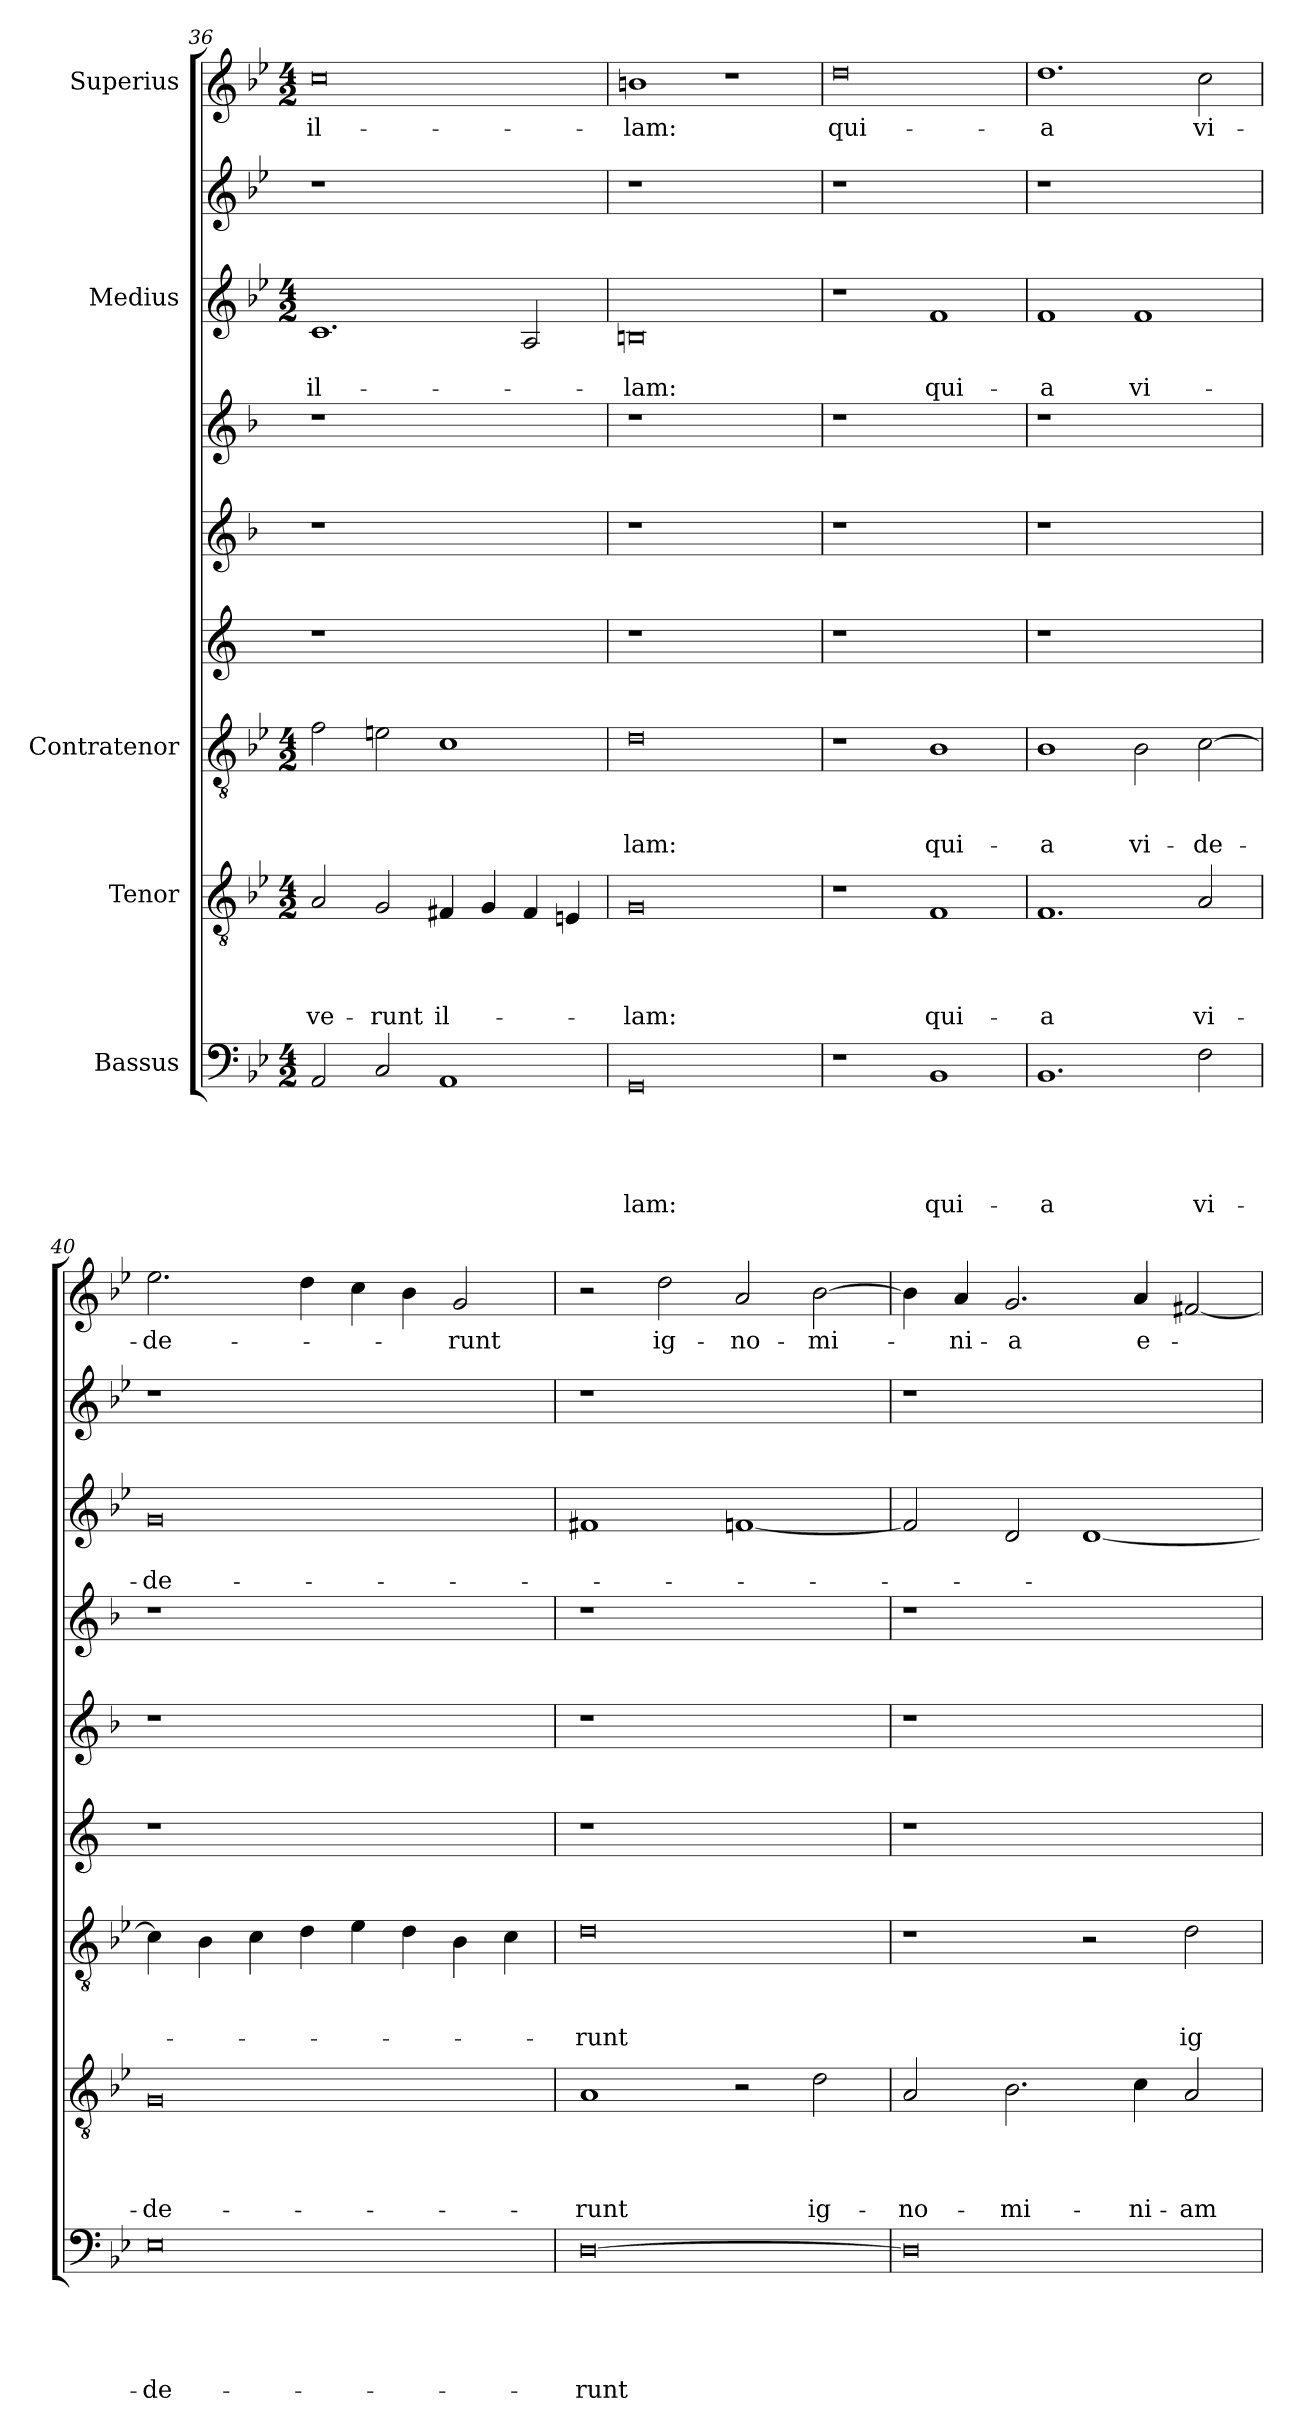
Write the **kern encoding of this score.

**kern	**text	**text	**text	**text	**text	**kern	**text	**text	**text	**text	**kern	**text	**text	**text	**kern	**kern	**kern	**kern	**text	**text	**kern	**kern	**text
*part9	*part9	*part9	*part9	*part9	*part9	*part8	*part8	*part8	*part8	*part8	*part7	*part7	*part7	*part7	*part6	*part5	*part4	*part3	*part3	*part3	*part2	*part1	*part1
*staff9	*staff9	*staff9	*staff9	*staff9	*staff9	*staff8	*staff8	*staff8	*staff8	*staff8	*staff7	*staff7	*staff7	*staff7	*staff6	*staff5	*staff4	*staff3	*staff3	*staff3	*staff2	*staff1	*staff1
*I"Bassus	*	*	*	*	*	*I"Tenor	*	*	*	*	*I"Contratenor	*	*	*	*	*	*	*I"Medius	*	*	*	*I"Superius	*
!!LO:PB:g=z
*clefF4	*	*	*	*	*	*clefGv2	*	*	*	*	*clefGv2	*	*	*	*clefG2	*clefG2	*clefG2	*clefG2	*	*	*clefG2	*clefG2	*
*	*	*	*	*	*	*	*	*	*	*	*	*	*	*	*ITrd1c2	*ITrd-3c-5	*ITrd-3c-5	*	*	*	*	*	*
*k[b-e-]	*	*	*	*	*	*k[b-e-]	*	*	*	*	*k[b-e-]	*	*	*	*k[b-e-]	*k[b-e-]	*k[b-e-]	*k[b-e-]	*	*	*k[b-e-]	*k[b-e-]	*
*B-:	*	*	*	*	*	*B-:	*	*	*	*	*B-:	*	*	*	*B-:	*B-:	*B-:	*B-:	*	*	*B-:	*B-:	*
*M4/2	*	*	*	*	*	*M4/2	*	*	*	*	*M4/2	*	*	*	*	*	*	*M4/2	*	*	*	*M4/2	*
=36	=36	=36	=36	=36	=36	=36	=36	=36	=36	=36	=36	=36	=36	=36	=36	=36	=36	=36	=36	=36	=36	=36	=36
!	!	!	!	!	!	!	!	!	!	!LO:LY:b	!	!	!	!	!	!	!	!	!	!LO:LY:b	!	!	!LO:LY:b
2AA/	.	.	.	.	.	2A/	.	.	.	-ve-	2f\	.	.	.	1r	1r	1r	1.c	.	il-	1r	0cc	il-
!	!	!	!	!	!	!	!	!	!	!LO:LY:b	!	!	!	!	!	!	!	!	!	!	!	!	!
2C/	.	.	.	.	.	2G/	.	.	.	-runt	2en\	.	.	.	.	.	.	.	.	.	.	.	.
!	!	!	!	!	!	!	!	!	!	!LO:LY:b	!	!	!	!	!	!	!	!	!	!	!	!	!
1AA	.	.	.	.	.	4F#X/	.	.	.	il-	1c	.	.	.	1ryy	1ryy	1ryy	.	.	.	1ryy	.	.
.	.	.	.	.	.	4G/	.	.	.	.	.	.	.	.	.	.	.	.	.	.	.	.	.
.	.	.	.	.	.	4F#/	.	.	.	.	.	.	.	.	.	.	.	2A/	.	.	.	.	.
.	.	.	.	.	.	4En/	.	.	.	.	.	.	.	.	.	.	.	.	.	.	.	.	.
=37	=37	=37	=37	=37	=37	=37	=37	=37	=37	=37	=37	=37	=37	=37	=37	=37	=37	=37	=37	=37	=37	=37	=37
!	!	!	!	!	!LO:LY:b	!	!	!	!	!LO:LY:b	!	!	!	!LO:LY:b	!	!	!	!	!	!LO:LY:b	!	!	!LO:LY:b
0GG	.	.	.	.	-lam:	0G	.	.	.	-lam:	0d	.	.	-lam:	1r	1r	1r	0Bn	.	-lam:	1r	1bn	-lam:
.	.	.	.	.	.	.	.	.	.	.	.	.	.	.	1ryy	1ryy	1ryy	.	.	.	1ryy	1r	.
=38	=38	=38	=38	=38	=38	=38	=38	=38	=38	=38	=38	=38	=38	=38	=38	=38	=38	=38	=38	=38	=38	=38	=38
!	!	!	!	!	!	!	!	!	!	!	!	!	!	!	!	!	!	!	!	!	!	!	!LO:LY:b
1r	.	.	.	.	.	1r	.	.	.	.	1r	.	.	.	1r	1r	1r	1r	.	.	1r	0dd	qui-
!	!	!	!	!	!LO:LY:b	!	!	!	!	!LO:LY:b	!	!	!	!LO:LY:b	!	!	!	!	!	!LO:LY:b	!	!	!
1BB-	.	.	.	.	qui-	1F	.	.	.	qui-	1B-	.	.	qui-	1ryy	1ryy	1ryy	1f	.	qui-	1ryy	.	.
=39	=39	=39	=39	=39	=39	=39	=39	=39	=39	=39	=39	=39	=39	=39	=39	=39	=39	=39	=39	=39	=39	=39	=39
!	!	!	!	!	!LO:LY:b	!	!	!	!	!LO:LY:b	!	!	!	!LO:LY:b	!	!	!	!	!	!LO:LY:b	!	!	!LO:LY:b
1.BB-	.	.	.	.	-a	1.F	.	.	.	-a	1B-	.	.	-a	1r	1r	1r	1f	.	-a	1r	1.dd	-a
!	!	!	!	!	!	!	!	!	!	!	!	!	!	!LO:LY:b	!	!	!	!	!	!LO:LY:b	!	!	!
.	.	.	.	.	.	.	.	.	.	.	2B-\	.	.	vi-	1ryy	1ryy	1ryy	1f	.	vi-	1ryy	.	.
!	!	!	!	!	!LO:LY:b	!	!	!	!	!LO:LY:b	!	!	!	!LO:LY:b	!	!	!	!	!	!	!	!	!LO:LY:b
2F\	.	.	.	.	vi-	2A/	.	.	.	vi-	[>2c\	.	.	-de-	.	.	.	.	.	.	.	2cc\	vi-
=40	=40	=40	=40	=40	=40	=40	=40	=40	=40	=40	=40	=40	=40	=40	=40	=40	=40	=40	=40	=40	=40	=40	=40
!	!	!	!	!	!LO:LY:b	!	!	!	!	!LO:LY:b	!	!	!	!	!	!	!	!	!	!LO:LY:b	!	!	!LO:LY:b
0E-	.	.	.	.	-de-	0G	.	.	.	-de-	4c\]	.	.	.	1r	1r	1r	0g	.	-de-	1r	2.ee-\	-de-
.	.	.	.	.	.	.	.	.	.	.	4B-\	.	.	.	.	.	.	.	.	.	.	.	.
.	.	.	.	.	.	.	.	.	.	.	4c\	.	.	.	.	.	.	.	.	.	.	.	.
.	.	.	.	.	.	.	.	.	.	.	4d\	.	.	.	.	.	.	.	.	.	.	4dd\	.
.	.	.	.	.	.	.	.	.	.	.	4e-\	.	.	.	1ryy	1ryy	1ryy	.	.	.	1ryy	4cc\	.
.	.	.	.	.	.	.	.	.	.	.	4d\	.	.	.	.	.	.	.	.	.	.	4b-\	.
!	!	!	!	!	!	!	!	!	!	!	!	!	!	!	!	!	!	!	!	!	!	!	!LO:LY:b
.	.	.	.	.	.	.	.	.	.	.	4B-\	.	.	.	.	.	.	.	.	.	.	2g/	-runt
.	.	.	.	.	.	.	.	.	.	.	4c\	.	.	.	.	.	.	.	.	.	.	.	.
!!LO:LB:g=z
=41	=41	=41	=41	=41	=41	=41	=41	=41	=41	=41	=41	=41	=41	=41	=41	=41	=41	=41	=41	=41	=41	=41	=41
!	!	!	!	!	!LO:LY:b	!	!	!	!	!LO:LY:b	!	!	!	!LO:LY:b	!	!	!	!	!	!	!	!	!
[>0D	.	.	.	.	-runt	1A	.	.	.	-runt	0d	.	.	-runt	1r	1r	1r	1f#X	.	.	1r	2r	.
!	!	!	!	!	!	!	!	!	!	!	!	!	!	!	!	!	!	!	!	!	!	!	!LO:LY:b
.	.	.	.	.	.	.	.	.	.	.	.	.	.	.	.	.	.	.	.	.	.	2dd\	ig-
!	!	!	!	!	!	!	!	!	!	!	!	!	!	!	!	!	!	!	!	!	!	!	!LO:LY:b
.	.	.	.	.	.	2r	.	.	.	.	.	.	.	.	1ryy	1ryy	1ryy	[<1fn	.	.	1ryy	2a/	-no-
!	!	!	!	!	!	!	!	!	!	!LO:LY:b	!	!	!	!	!	!	!	!	!	!	!	!	!LO:LY:b
.	.	.	.	.	.	2d\	.	.	.	ig-	.	.	.	.	.	.	.	.	.	.	.	[>2b-\	-mi-
=42	=42	=42	=42	=42	=42	=42	=42	=42	=42	=42	=42	=42	=42	=42	=42	=42	=42	=42	=42	=42	=42	=42	=42
!	!	!	!	!	!	!	!	!	!	!LO:LY:b	!	!	!	!	!	!	!	!	!	!	!	!	!
0D]	.	.	.	.	.	2A/	.	.	.	-no-	1r	.	.	.	1r	1r	1r	2f/]	.	.	1r	4b-\]	.
!	!	!	!	!	!	!	!	!	!	!	!	!	!	!	!	!	!	!	!	!	!	!	!LO:LY:b
.	.	.	.	.	.	.	.	.	.	.	.	.	.	.	.	.	.	.	.	.	.	4a/	-ni-
!	!	!	!	!	!	!	!	!	!	!LO:LY:b	!	!	!	!	!	!	!	!	!	!	!	!	!LO:LY:b:rj
.	.	.	.	.	.	2.B-\	.	.	.	-mi-	.	.	.	.	.	.	.	2d/	.	.	.	2.g/	-a
.	.	.	.	.	.	.	.	.	.	.	2r	.	.	.	1ryy	1ryy	1ryy	[<1d	.	.	1ryy	.	.
!	!	!	!	!	!	!	!	!	!	!LO:LY:b	!	!	!	!	!	!	!	!	!	!	!	!	!LO:LY:b:rj
.	.	.	.	.	.	4c\	.	.	.	-ni-	.	.	.	.	.	.	.	.	.	.	.	4a/	e-
!	!	!	!	!	!	!	!	!	!	!LO:LY:b	!	!	!	!LO:LY:b	!	!	!	!	!	!	!	!	!
.	.	.	.	.	.	2A/	.	.	.	-am	2d\	.	.	ig-	.	.	.	.	.	.	.	[<2f#X/	.
=	=	=	=	=	=	=	=	=	=	=	=	=	=	=	=	=	=	=	=	=	=	=	=
*-	*-	*-	*-	*-	*-	*-	*-	*-	*-	*-	*-	*-	*-	*-	*-	*-	*-	*-	*-	*-	*-	*-	*-
